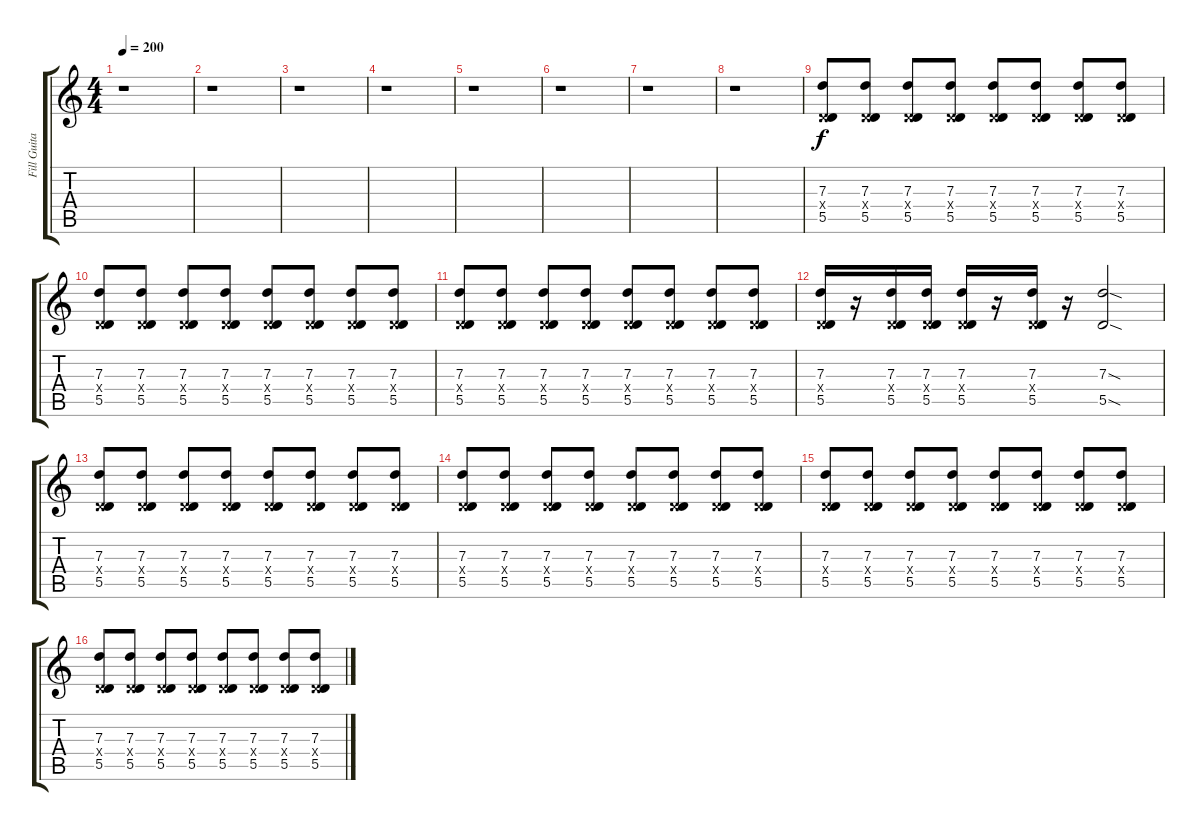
\track ("Fill Guitar (Chris)" "Fill Guita") {instrument overdrivenguitar}
\staff {score tabs}
\tuning (E4 B3 G3 D3 A2 D2) {hide}
\ts (4 4)
\tempo 200
\clef g2
\ks c
r.1{dy f} |
r.1 |
r.1 |
r.1 |
r.1 |
r.1 |
r.1 |
r.1 |
(7.3 0.4{x} 5.5).8 (7.3 0.4{x} 5.5).8 (7.3 0.4{x} 5.5).8 (7.3 0.4{x} 5.5).8 (7.3 0.4{x} 5.5).8 (7.3 0.4{x} 5.5).8 (7.3 0.4{x} 5.5).8 (7.3 0.4{x} 5.5).8 |
(7.3 0.4{x} 5.5).8 (7.3 0.4{x} 5.5).8 (7.3 0.4{x} 5.5).8 (7.3 0.4{x} 5.5).8 (7.3 0.4{x} 5.5).8 (7.3 0.4{x} 5.5).8 (7.3 0.4{x} 5.5).8 (7.3 0.4{x} 5.5).8 |
(7.3 0.4{x} 5.5).8 (7.3 0.4{x} 5.5).8 (7.3 0.4{x} 5.5).8 (7.3 0.4{x} 5.5).8 (7.3 0.4{x} 5.5).8 (7.3 0.4{x} 5.5).8 (7.3 0.4{x} 5.5).8 (7.3 0.4{x} 5.5).8 |
(7.3 0.4{x} 5.5).16 r.16 (7.3 0.4{x} 5.5).16 (7.3 0.4{x} 5.5).16 (7.3 0.4{x} 5.5).16 r.16 (7.3 0.4{x} 5.5).16 r.16 (7.3{sod} 5.5{sod}).2 |
(7.3 0.4{x} 5.5).8 (7.3 0.4{x} 5.5).8 (7.3 0.4{x} 5.5).8 (7.3 0.4{x} 5.5).8 (7.3 0.4{x} 5.5).8 (7.3 0.4{x} 5.5).8 (7.3 0.4{x} 5.5).8 (7.3 0.4{x} 5.5).8 |
(7.3 0.4{x} 5.5).8 (7.3 0.4{x} 5.5).8 (7.3 0.4{x} 5.5).8 (7.3 0.4{x} 5.5).8 (7.3 0.4{x} 5.5).8 (7.3 0.4{x} 5.5).8 (7.3 0.4{x} 5.5).8 (7.3 0.4{x} 5.5).8 |
(7.3 0.4{x} 5.5).8 (7.3 0.4{x} 5.5).8 (7.3 0.4{x} 5.5).8 (7.3 0.4{x} 5.5).8 (7.3 0.4{x} 5.5).8 (7.3 0.4{x} 5.5).8 (7.3 0.4{x} 5.5).8 (7.3 0.4{x} 5.5).8 |
(7.3 0.4{x} 5.5).8 (7.3 0.4{x} 5.5).8 (7.3 0.4{x} 5.5).8 (7.3 0.4{x} 5.5).8 (7.3 0.4{x} 5.5).8 (7.3 0.4{x} 5.5).8 (7.3 0.4{x} 5.5).8 (7.3 0.4{x} 5.5).8
